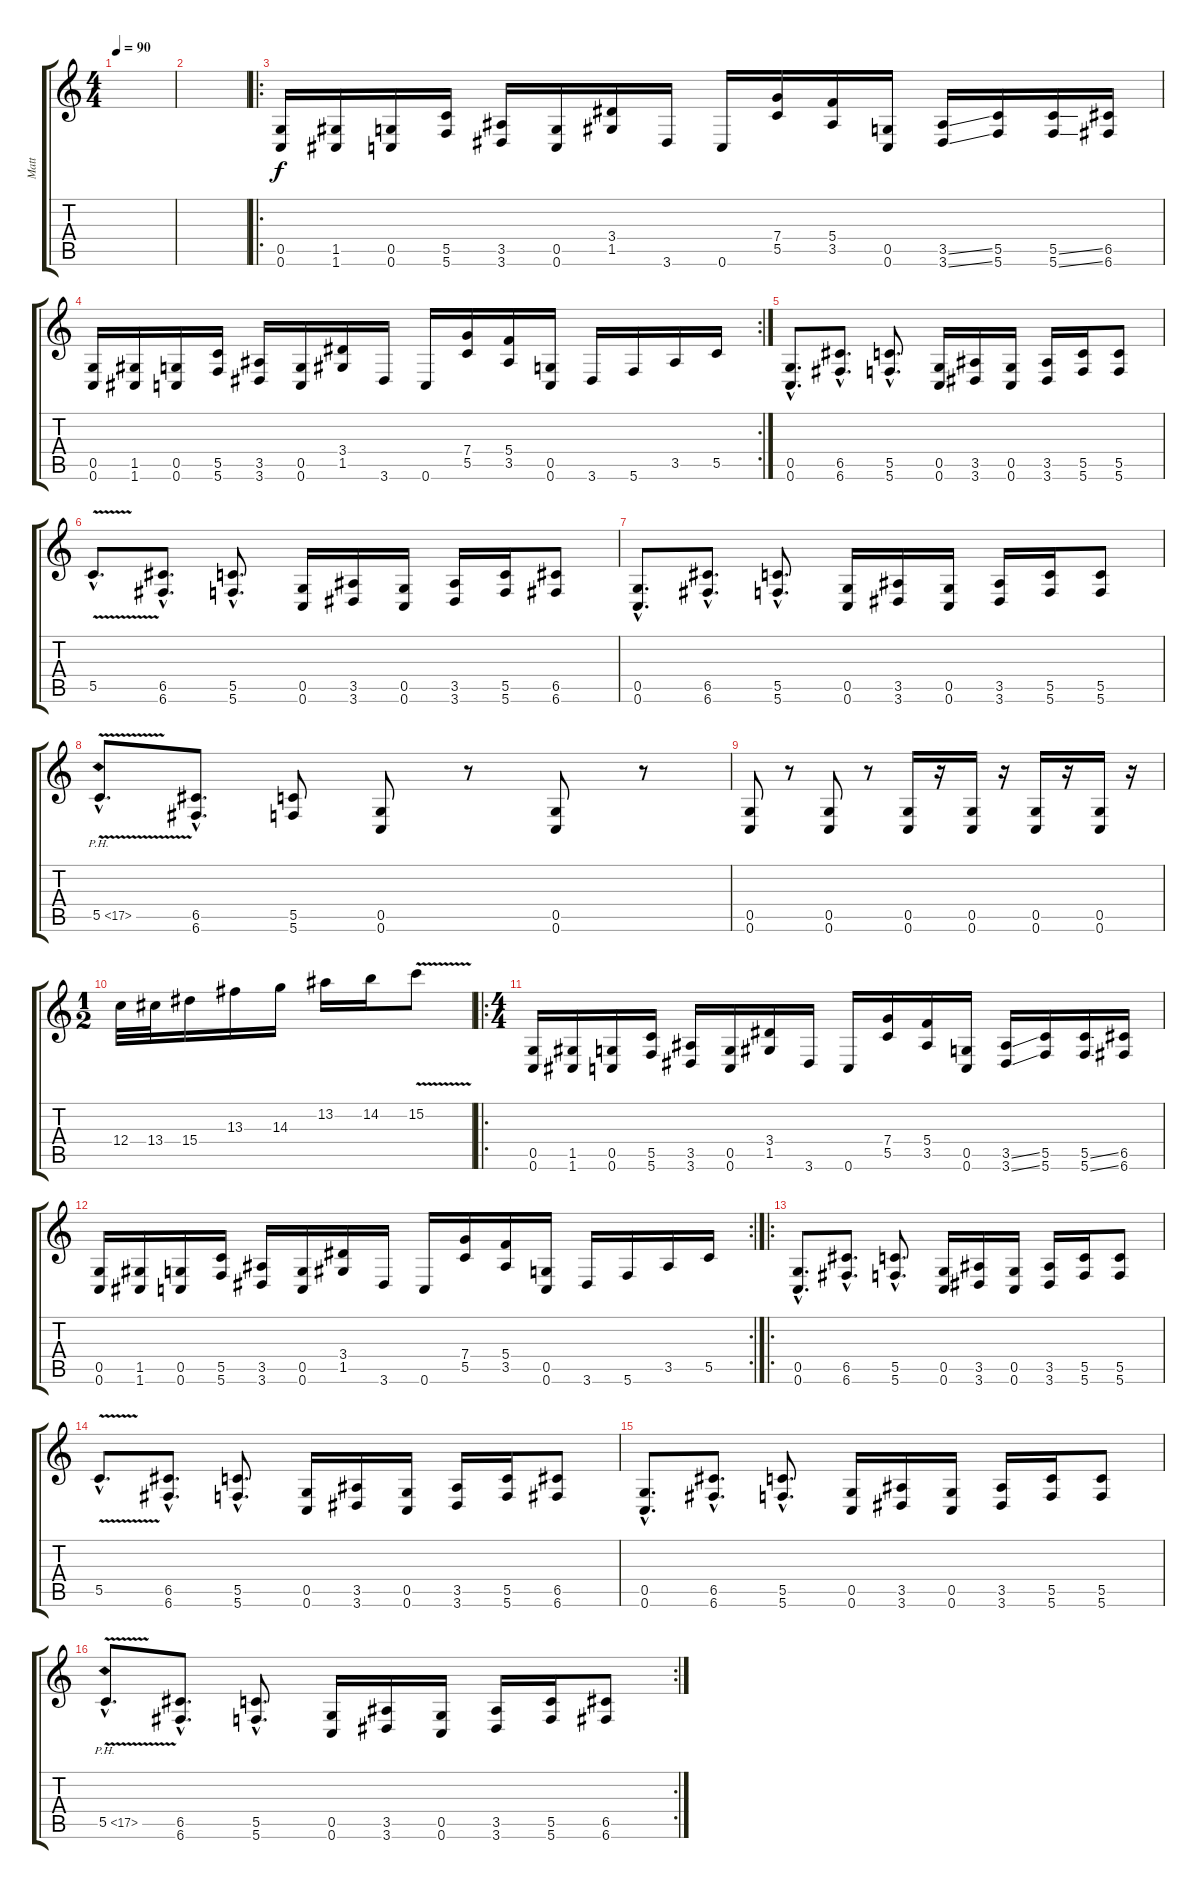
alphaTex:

\track ("Matt" "Matt") {instrument distortionguitar}
\staff {score tabs}
\tuning (D4 A3 F3 C3 G2 C2) {hide}
\ts (4 4)
\tempo 90
\clef g2
\ks c
|
|
\ro
(0.5 0.6).16 (1.5 1.6).16 (0.5 0.6).16 (5.5 5.6).16 (3.5 3.6).16 (0.5 0.6).16 (3.4 1.5).16 3.6.16 0.6.16 (7.4 5.5).16 (5.4 3.5).16 (0.5 0.6).16 (3.5{ss} 3.6{ss}).16 (5.5 5.6).16 (5.5{ss} 5.6{ss}).16 (6.5 6.6).16 |
\rc 2
(0.5 0.6).16 (1.5 1.6).16 (0.5 0.6).16 (5.5 5.6).16 (3.5 3.6).16 (0.5 0.6).16 (3.4 1.5).16 3.6.16 0.6.16 (7.4 5.5).16 (5.4 3.5).16 (0.5 0.6).16 3.6.16 5.6.16 3.5.16 5.5.16 |
(0.5{hac} 0.6{hac}).8{d} (6.5{hac} 6.6{hac}).8{d} (5.5{hac} 5.6{hac}).8{d} (0.5 0.6).16 (3.5 3.6).16 (0.5 0.6).16 (3.5 3.6).16 (5.5 5.6).16 (5.5 5.6).8 |
5.5{v hac}.8{d} (6.5{hac} 6.6{hac}).8{d instrument overdrivenguitar} (5.5{hac} 5.6{hac}).8{d} (0.5 0.6).16 (3.5 3.6).16 (0.5 0.6).16 (3.5 3.6).16 (5.5 5.6).16 (6.5 6.6).8 |
(0.5{hac} 0.6{hac}).8{d} (6.5{hac} 6.6{hac}).8{d} (5.5{hac} 5.6{hac}).8{d} (0.5 0.6).16 (3.5 3.6).16 (0.5 0.6).16 (3.5 3.6).16 (5.5 5.6).16 (5.5 5.6).8 |
5.5{ph 12 v hac}.8{d instrument guitarharmonics} (6.5{hac} 6.6{hac}).8{d instrument distortionguitar} (5.5 5.6).8 (0.5 0.6).8 r.8 (0.5 0.6).8 r.8 |
(0.5 0.6).8 r.8 (0.5 0.6).8 r.8 (0.5 0.6).16 r.16 (0.5 0.6).16 r.16 (0.5 0.6).16 r.16 (0.5 0.6).16 r.16 |
\ts (1 2)
12.4.32 13.4.32 15.4.16 13.3.16 14.3.16 13.2.16 14.2.16 15.2{v}.8{instrument guitarharmonics} |
\ro
\ts (4 4)
(0.5 0.6).16{instrument distortionguitar} (1.5 1.6).16 (0.5 0.6).16 (5.5 5.6).16 (3.5 3.6).16 (0.5 0.6).16 (3.4 1.5).16 3.6.16 0.6.16 (7.4 5.5).16 (5.4 3.5).16 (0.5 0.6).16 (3.5{ss} 3.6{ss}).16 (5.5 5.6).16 (5.5{ss} 5.6{ss}).16 (6.5 6.6).16 |
\rc 2
(0.5 0.6).16 (1.5 1.6).16 (0.5 0.6).16 (5.5 5.6).16 (3.5 3.6).16 (0.5 0.6).16 (3.4 1.5).16 3.6.16 0.6.16 (7.4 5.5).16 (5.4 3.5).16 (0.5 0.6).16 3.6.16 5.6.16 3.5.16 5.5.16 |
\ro
(0.5{hac} 0.6{hac}).8{d} (6.5{hac} 6.6{hac}).8{d} (5.5{hac} 5.6{hac}).8{d} (0.5 0.6).16 (3.5 3.6).16 (0.5 0.6).16 (3.5 3.6).16 (5.5 5.6).16 (5.5 5.6).8 |
5.5{v hac}.8{d} (6.5{hac} 6.6{hac}).8{d instrument overdrivenguitar} (5.5{hac} 5.6{hac}).8{d} (0.5 0.6).16 (3.5 3.6).16 (0.5 0.6).16 (3.5 3.6).16 (5.5 5.6).16 (6.5 6.6).8 |
(0.5{hac} 0.6{hac}).8{d} (6.5{hac} 6.6{hac}).8{d} (5.5{hac} 5.6{hac}).8{d} (0.5 0.6).16 (3.5 3.6).16 (0.5 0.6).16 (3.5 3.6).16 (5.5 5.6).16 (5.5 5.6).8 |
\rc 2
5.5{ph 12 v hac}.8{d instrument guitarharmonics} (6.5{hac} 6.6{hac}).8{d instrument distortionguitar} (5.5{hac} 5.6{hac}).8{d} (0.5 0.6).16 (3.5 3.6).16 (0.5 0.6).16 (3.5 3.6).16 (5.5 5.6).16 (6.5 6.6).8
